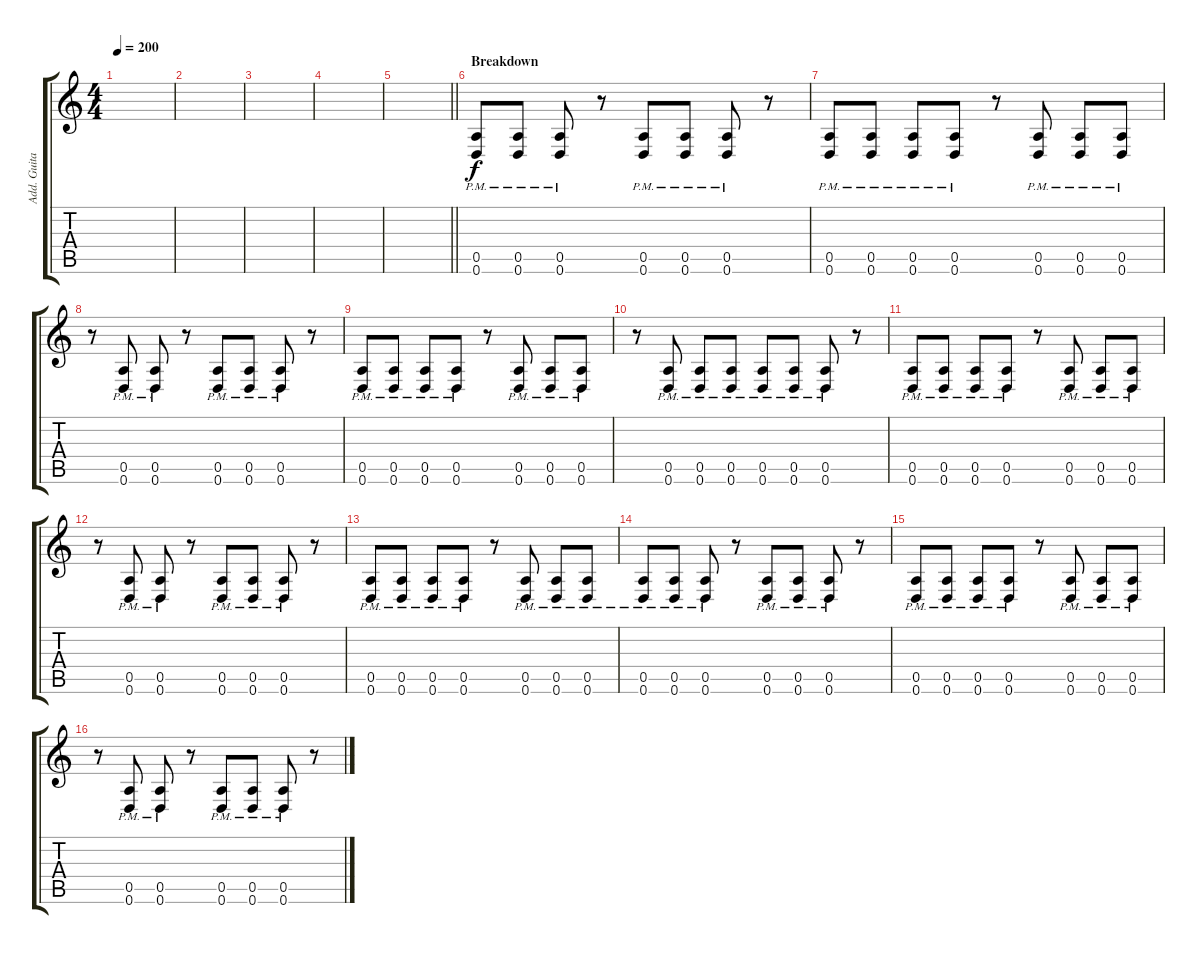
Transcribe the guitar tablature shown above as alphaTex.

\track ("Add. Guitar 1" "Add. Guita") {instrument distortionguitar}
\staff {score tabs}
\tuning (E4 B3 G3 D3 A2 D2) {hide}
\ts (4 4)
\tempo 200
\clef g2
\ks c
|
|
|
|
\barLineRight lightlight
|
\section ("" "Breakdown")
(0.5{pm} 0.6{pm}).8{balance 8} (0.5{pm} 0.6{pm}).8 (0.5{pm} 0.6{pm}).8 r.8 (0.5{pm} 0.6{pm}).8 (0.5{pm} 0.6{pm}).8 (0.5{pm} 0.6{pm}).8 r.8 |
(0.5{pm} 0.6{pm}).8 (0.5{pm} 0.6{pm}).8 (0.5{pm} 0.6{pm}).8 (0.5{pm} 0.6{pm}).8 r.8 (0.5{pm} 0.6{pm}).8 (0.5{pm} 0.6{pm}).8 (0.5{pm} 0.6{pm}).8 |
r.8 (0.5{pm} 0.6{pm}).8 (0.5{pm} 0.6{pm}).8 r.8 (0.5{pm} 0.6{pm}).8 (0.5{pm} 0.6{pm}).8 (0.5{pm} 0.6{pm}).8 r.8 |
(0.5{pm} 0.6{pm}).8 (0.5{pm} 0.6{pm}).8 (0.5{pm} 0.6{pm}).8 (0.5{pm} 0.6{pm}).8 r.8 (0.5{pm} 0.6{pm}).8 (0.5{pm} 0.6{pm}).8 (0.5{pm} 0.6{pm}).8 |
r.8 (0.5{pm} 0.6{pm}).8 (0.5{pm} 0.6{pm}).8 (0.5{pm} 0.6{pm}).8 (0.5{pm} 0.6{pm}).8 (0.5{pm} 0.6{pm}).8 (0.5{pm} 0.6{pm}).8 r.8 |
(0.5{pm} 0.6{pm}).8 (0.5{pm} 0.6{pm}).8 (0.5{pm} 0.6{pm}).8 (0.5{pm} 0.6{pm}).8 r.8 (0.5{pm} 0.6{pm}).8 (0.5{pm} 0.6{pm}).8 (0.5{pm} 0.6{pm}).8 |
r.8 (0.5{pm} 0.6{pm}).8 (0.5{pm} 0.6{pm}).8 r.8 (0.5{pm} 0.6{pm}).8 (0.5{pm} 0.6{pm}).8 (0.5{pm} 0.6{pm}).8 r.8 |
(0.5{pm} 0.6{pm}).8 (0.5{pm} 0.6{pm}).8 (0.5{pm} 0.6{pm}).8 (0.5{pm} 0.6{pm}).8 r.8 (0.5{pm} 0.6{pm}).8 (0.5{pm} 0.6{pm}).8 (0.5{pm} 0.6{pm}).8 |
(0.5{pm} 0.6{pm}).8 (0.5{pm} 0.6{pm}).8 (0.5{pm} 0.6{pm}).8 r.8 (0.5{pm} 0.6{pm}).8 (0.5{pm} 0.6{pm}).8 (0.5{pm} 0.6{pm}).8 r.8 |
(0.5{pm} 0.6{pm}).8 (0.5{pm} 0.6{pm}).8 (0.5{pm} 0.6{pm}).8 (0.5{pm} 0.6{pm}).8 r.8 (0.5{pm} 0.6{pm}).8 (0.5{pm} 0.6{pm}).8 (0.5{pm} 0.6{pm}).8 |
r.8 (0.5{pm} 0.6{pm}).8 (0.5{pm} 0.6{pm}).8 r.8 (0.5{pm} 0.6{pm}).8 (0.5{pm} 0.6{pm}).8 (0.5{pm} 0.6{pm}).8 r.8
